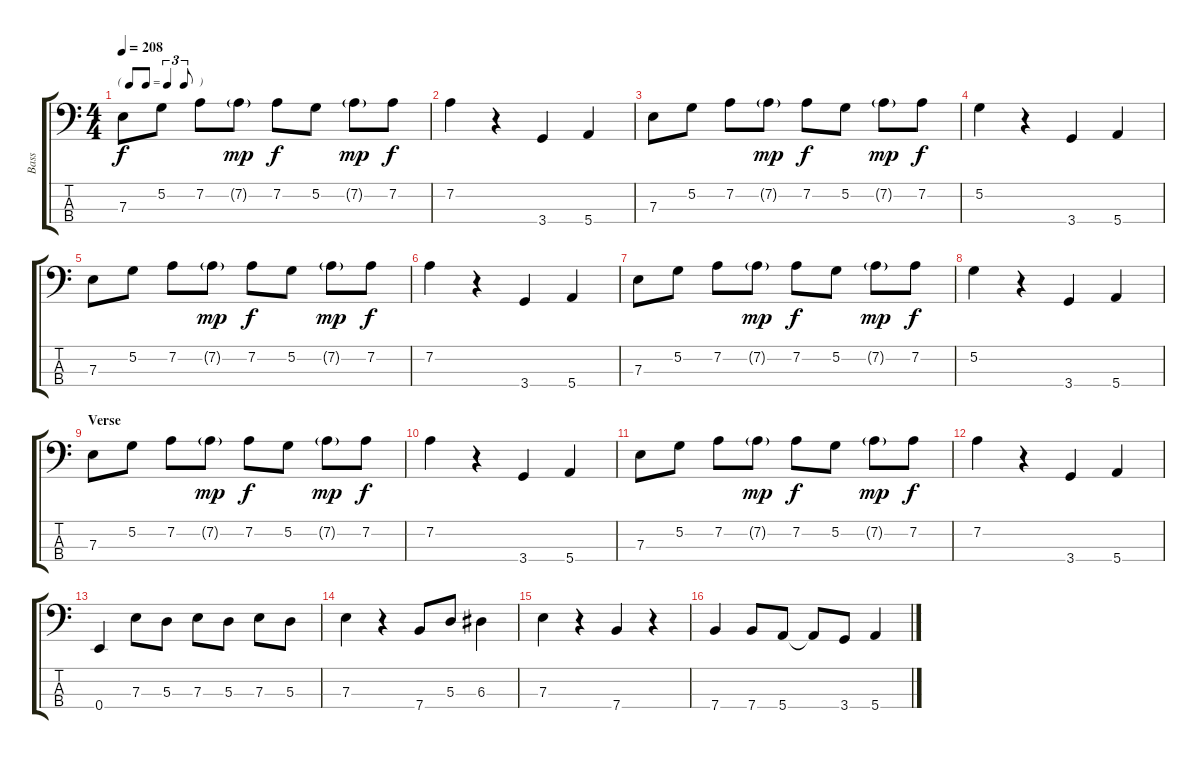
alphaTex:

\track ("Bass" "Bass") {instrument electricbassfinger}
\staff {score tabs}
\tuning (G2 D2 A1 E1) {hide}
\ts (4 4)
\tf triplet8th
\tempo 208
\clef f4
\ks c
7.3.8{dy f} 5.2.8 7.2.8 7.2{g}.8{dy mp} 7.2.8{dy f} 5.2.8 7.2{g}.8{dy mp} 7.2.8{dy f} |
7.2.4 r.4 3.4.4 5.4.4 |
7.3.8 5.2.8 7.2.8 7.2{g}.8{dy mp} 7.2.8{dy f} 5.2.8 7.2{g}.8{dy mp} 7.2.8{dy f} |
5.2.4 r.4 3.4.4 5.4.4 |
7.3.8 5.2.8 7.2.8 7.2{g}.8{dy mp} 7.2.8{dy f} 5.2.8 7.2{g}.8{dy mp} 7.2.8{dy f} |
7.2.4 r.4 3.4.4 5.4.4 |
7.3.8 5.2.8 7.2.8 7.2{g}.8{dy mp} 7.2.8{dy f} 5.2.8 7.2{g}.8{dy mp} 7.2.8{dy f} |
5.2.4 r.4 3.4.4 5.4.4 |
\section ("" "Verse")
7.3.8 5.2.8 7.2.8 7.2{g}.8{dy mp} 7.2.8{dy f} 5.2.8 7.2{g}.8{dy mp} 7.2.8{dy f} |
7.2.4 r.4 3.4.4 5.4.4 |
7.3.8 5.2.8 7.2.8 7.2{g}.8{dy mp} 7.2.8{dy f} 5.2.8 7.2{g}.8{dy mp} 7.2.8{dy f} |
7.2.4 r.4 3.4.4 5.4.4 |
0.4.4 7.3.8 5.3.8 7.3.8 5.3.8 7.3.8 5.3.8 |
7.3.4 r.4 7.4.8 5.3.8 6.3.4 |
7.3.4 r.4 7.4.4 r.4 |
7.4.4 7.4.8 5.4.8 5.4{t}.8 3.4.8 5.4.4
